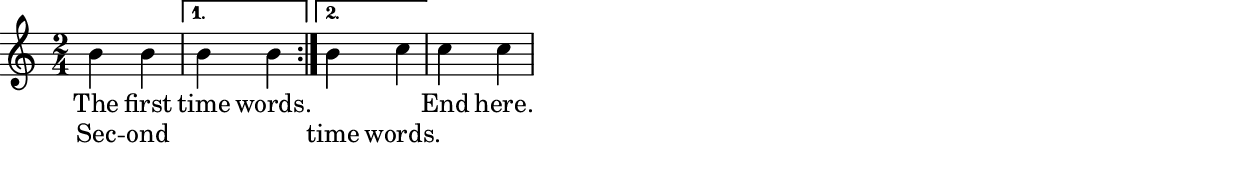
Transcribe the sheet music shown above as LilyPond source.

%% Generated by lilypond-book
%% Options: [exampleindent=10.16\mm,indent=0\mm,line-width=160\mm,paper-height=845.047\pt,paper-width=597.508\pt,papersize='(cons (* 597.508 pt) (* 845.047 pt)),quote,ragged-right]
\include "lilypond-book-preamble.ly"


% ****************************************************************
% Start cut-&-pastable-section
% ****************************************************************

#(ly:set-option 'eps-box-padding 3.000000)



\paper {
  #(set-paper-size '(cons (* 597.508 pt) (* 845.047 pt)))
  indent = 0\mm
  line-width = 160\mm
  % offset the left padding, also add 1mm as lilypond creates cropped
  % images with a little space on the right
  line-width = #(- line-width (* mm  3.000000) (* mm 1))
  line-width = 160\mm - 2.0 * 10.16\mm
  % offset the left padding, also add 1mm as lilypond creates cropped
  % images with a little space on the right
  line-width = #(- line-width (* mm  3.000000) (* mm 1))
  ragged-right = ##t
}

\layout {
  
}




% ****************************************************************
% ly snippet:
% ****************************************************************
\sourcefileline 1487
\score {
  <<
    \new Staff {
      \time 2/4
      \new Voice = "melody" {
        \relative {
          \repeat volta 2 { b'4 b }
          \alternative {
            \volta 1 { b b }
            \volta 2 { b c }
          }
          c4 c
        }
      }
    }
    \new Lyrics {
      \lyricsto "melody" {
        The first time words.
        \repeat unfold 2 { \skip 1 }
        End here.
      }
    }
    \new Lyrics {
      \lyricsto "melody" {
        Sec -- ond
        \repeat unfold 2 { \skip 1 }
        time words.
      }
    }
  >>
}


% ****************************************************************
% end ly snippet
% ****************************************************************
